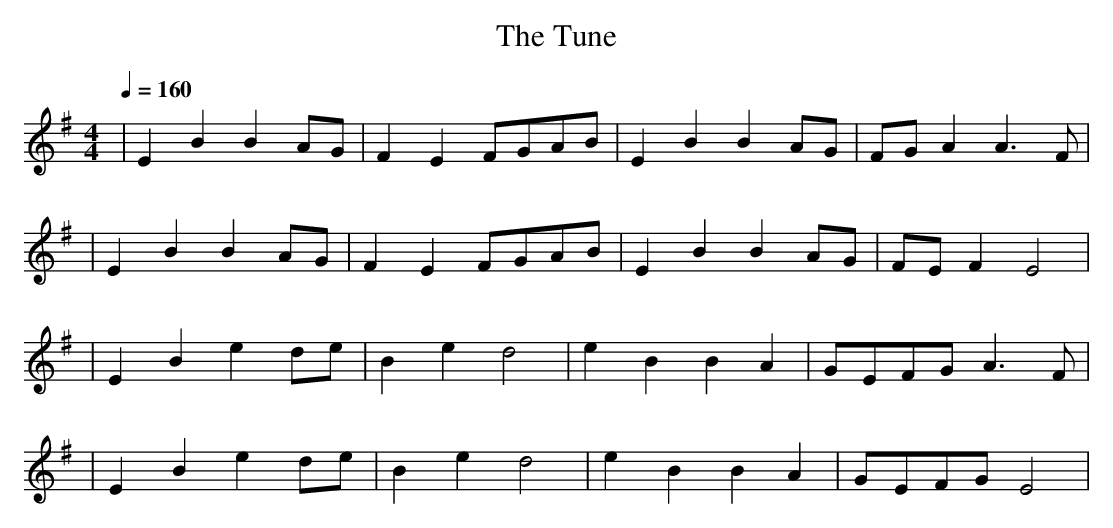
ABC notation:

X:1
T: The Tune
M: 4/4
L: 1/4
K: Em
Q:1/4=160
| EBBA/2G/2 | FEF/2G/2A/2B/2 | EBBA/2G/2  | F/2G/2AA3/2 F/2 |
| EBBA/2G/2 | FEF/2G/2A/2B/2 | EBBA/2G/2  | F/2E/2FE2 |
| EBed/2e/2 | Bed2 | eBBA |G/2E/2F/2G/2A3/2F/2 |
| EBed/2e/2 | Bed2 | eBBA | G/2E/2F/2G/2E2 |
